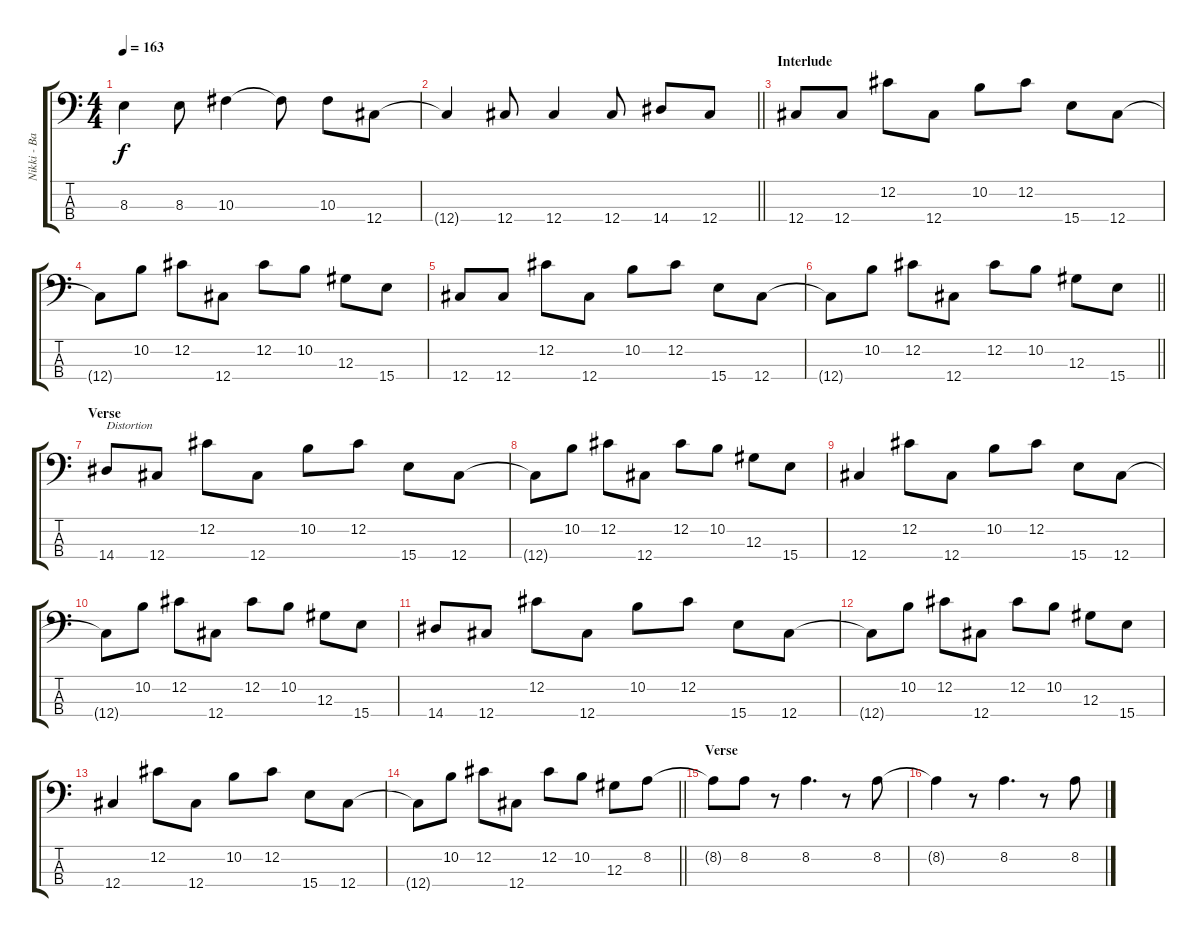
\track ("Nikki - Bass (One Octave Up) " "Nikki - Ba") {instrument electricbassfinger}
\staff {score tabs}
\tuning (Gb2 Db2 Ab1 Db1) {hide}
\ts (4 4)
\tempo 163
\clef f4
\ks c
8.3{t}.4{dy f} 8.3.8 10.3.4 10.3{t}.8 10.3.8 12.4.8 |
\barLineRight lightlight
12.4{t}.4 12.4.8 12.4.4 12.4.8 14.4.8 12.4.8 |
\section ("" "Interlude")
12.4.8{instrument electricbassfinger} 12.4.8 12.2.8 12.4.8 10.2.8 12.2.8 15.4.8 12.4.8 |
12.4{t}.8 10.2.8 12.2.8 12.4.8 12.2.8 10.2.8 12.3.8 15.4.8 |
12.4.8 12.4.8 12.2.8 12.4.8 10.2.8 12.2.8 15.4.8 12.4.8 |
\barLineRight lightlight
12.4{t}.8 10.2.8 12.2.8 12.4.8 12.2.8 10.2.8 12.3.8 15.4.8 |
\section ("" "Verse")
14.4.8{txt "Distortion" instrument electricbassfinger} 12.4.8 12.2.8 12.4.8 10.2.8 12.2.8 15.4.8 12.4.8 |
12.4{t}.8 10.2.8 12.2.8 12.4.8 12.2.8 10.2.8 12.3.8 15.4.8 |
12.4.4 12.2.8 12.4.8 10.2.8 12.2.8 15.4.8 12.4.8 |
12.4{t}.8 10.2.8 12.2.8 12.4.8 12.2.8 10.2.8 12.3.8 15.4.8 |
14.4.8 12.4.8 12.2.8 12.4.8 10.2.8 12.2.8 15.4.8 12.4.8 |
12.4{t}.8 10.2.8 12.2.8 12.4.8 12.2.8 10.2.8 12.3.8 15.4.8 |
12.4.4 12.2.8 12.4.8 10.2.8 12.2.8 15.4.8 12.4.8 |
\barLineRight lightlight
12.4{t}.8 10.2.8 12.2.8 12.4.8 12.2.8 10.2.8 12.3.8 8.2.8{instrument electricbassfinger} |
\section ("" "Verse")
8.2{t}.8 8.2.8 r.8 8.2.4{d} r.8 8.2.8 |
8.2{t}.4 r.8 8.2.4{d} r.8 8.2.8
